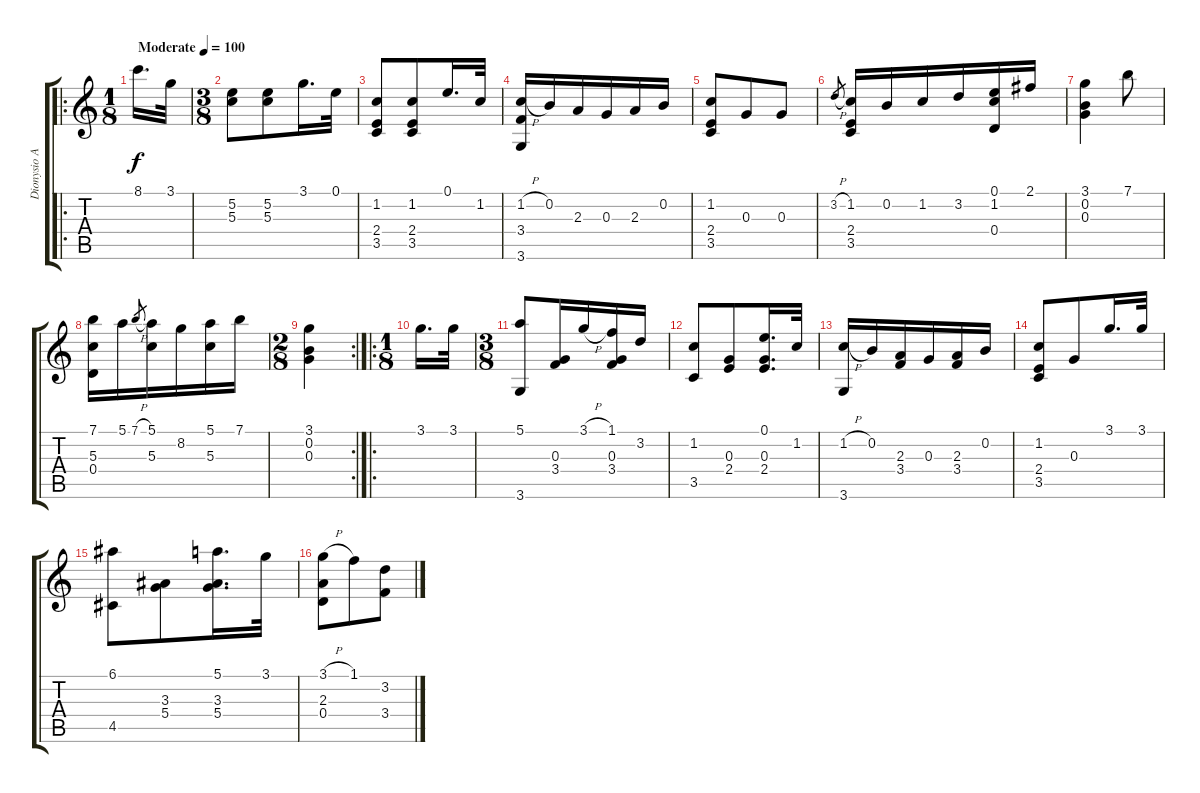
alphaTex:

\track ("Dionysio Aguado" "Dionysio A") {instrument acousticguitarnylon}
\staff {score tabs}
\tuning (E4 B3 G3 D3 A2 E2) {hide}
\ro
\ts (1 8)
\tempo (100 "Moderate")
\clef g2
\ks c
8.1.16{d dy f instrument acousticguitarnylon} 3.1.32 |
\ts (3 8)
(5.2 5.3).8 (5.2 5.3).8 3.1.16{d} 0.1.32 |
(1.2 2.4 3.5).8 (1.2 2.4 3.5).8 0.1.16{d} 1.2.32 |
(1.2{h} 3.4 3.6).16 0.2.16 2.3.16 0.3.16 2.3.16 0.2.16 |
(1.2 2.4 3.5).8 0.3.8 0.3.8 |
3.2{h}.8{gr} (1.2 2.4 3.5).16 0.2.16 1.2.16 3.2.16 (0.1 1.2 0.4).16 2.1.16 |
(3.1 0.2 0.3).4 7.1.8 |
(7.1 5.3 0.4).16 5.1.16 7.1{h}.8{gr} (5.1 5.3).16 8.2.16 (5.1 5.3).16 7.1.16 |
\rc 2
\ts (2 8)
(3.1 0.2 0.3).4 |
\ro
\ts (1 8)
3.1.16{d} 3.1.32 |
\ts (3 8)
(5.1 3.6).8 (0.3 3.4).16 3.1{h}.16 (1.1 0.3 3.4).16 3.2.16 |
(1.2 3.5).8 (0.3 2.4).8 (0.1 0.3 2.4).16{d} 1.2.32 |
(1.2{h} 3.6).16 0.2.16 (2.3 3.4).16 0.3.16 (2.3 3.4).16 0.2.16 |
(1.2 2.4 3.5).8 0.3.8 3.1.16{d} 3.1.32 |
(6.1 4.5).8 (3.3 5.4).8 (5.1 3.3 5.4).16{d} 3.1.32 |
(3.1{h} 2.3 0.4).8 1.1.8 (3.2 3.4).8
